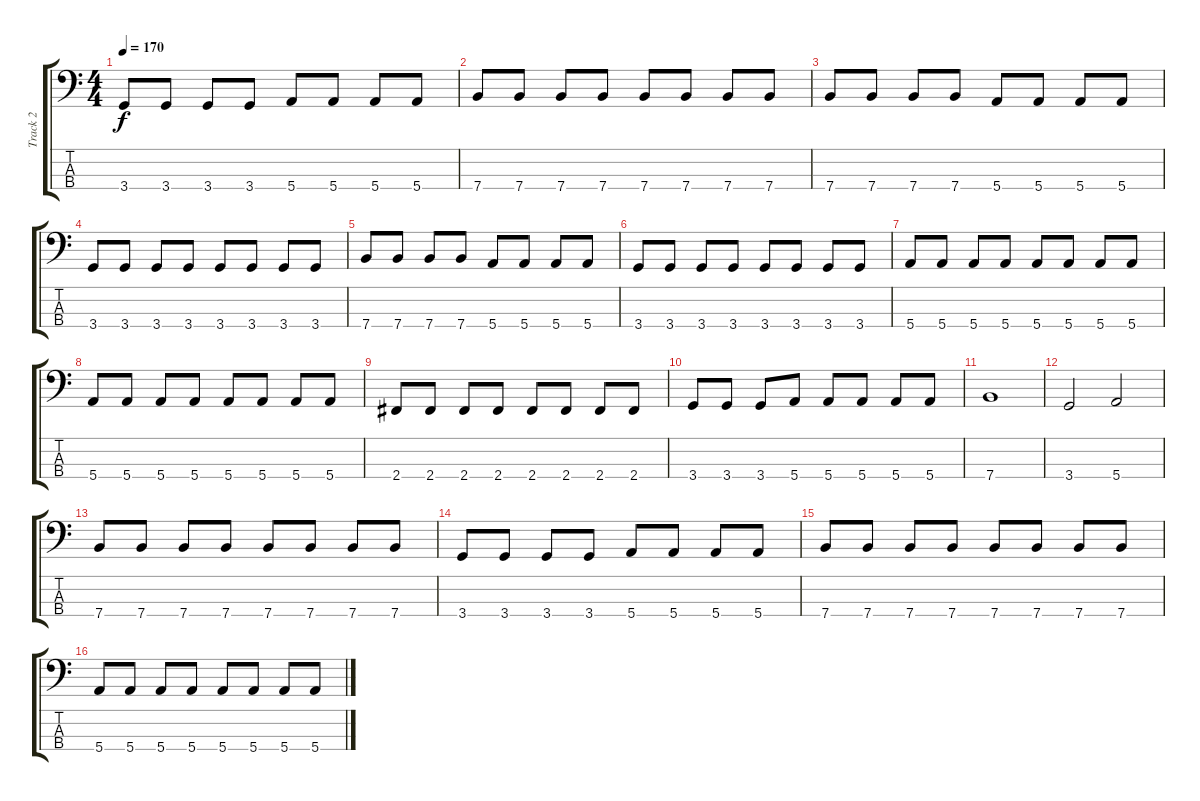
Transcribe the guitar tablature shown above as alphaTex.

\track ("Track 2" "Track 2") {instrument electricbassfinger}
\staff {score tabs}
\tuning (G2 D2 A1 E1) {hide}
\ts (4 4)
\tempo 170
\clef f4
\ks c
3.4.8{dy f} 3.4.8 3.4.8 3.4.8 5.4.8 5.4.8 5.4.8 5.4.8 |
7.4.8 7.4.8 7.4.8 7.4.8 7.4.8 7.4.8 7.4.8 7.4.8 |
7.4.8 7.4.8 7.4.8 7.4.8 5.4.8 5.4.8 5.4.8 5.4.8 |
3.4.8 3.4.8 3.4.8 3.4.8 3.4.8 3.4.8 3.4.8 3.4.8 |
7.4.8 7.4.8 7.4.8 7.4.8 5.4.8 5.4.8 5.4.8 5.4.8 |
3.4.8 3.4.8 3.4.8 3.4.8 3.4.8 3.4.8 3.4.8 3.4.8 |
5.4.8 5.4.8 5.4.8 5.4.8 5.4.8 5.4.8 5.4.8 5.4.8 |
5.4.8 5.4.8 5.4.8 5.4.8 5.4.8 5.4.8 5.4.8 5.4.8 |
2.4.8 2.4.8 2.4.8 2.4.8 2.4.8 2.4.8 2.4.8 2.4.8 |
3.4.8 3.4.8 3.4.8 5.4.8 5.4.8 5.4.8 5.4.8 5.4.8 |
7.4.1 |
3.4.2 5.4.2 |
7.4.8 7.4.8 7.4.8 7.4.8 7.4.8 7.4.8 7.4.8 7.4.8 |
3.4.8 3.4.8 3.4.8 3.4.8 5.4.8 5.4.8 5.4.8 5.4.8 |
7.4.8 7.4.8 7.4.8 7.4.8 7.4.8 7.4.8 7.4.8 7.4.8 |
5.4.8 5.4.8 5.4.8 5.4.8 5.4.8 5.4.8 5.4.8 5.4.8
